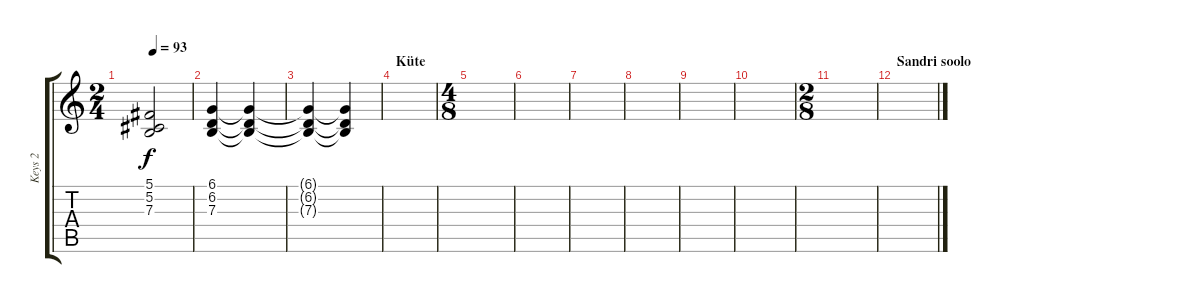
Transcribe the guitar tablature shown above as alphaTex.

\track ("Keys 2" "Keys 2") {instrument pad2warm}
\staff {score tabs}
\tuning (Db4 Ab3 E3 B2 Gb2 B1) {hide}
\ts (2 4)
\tempo 93
\clef g2
\ks c
(5.1{t} 5.2{t} 7.3{t}).2{dy f} |
(6.1 6.2 7.3).4 (6.1{t} 6.2{t} 7.3{t}).4 |
(6.1{t} 6.2{t} 7.3{t}).4 (6.1{t} 6.2{t} 7.3{t}).4 |
\section ("" "Küte")
|
\ts (4 8)
|
|
|
|
|
|
\ts (2 8)
|
\section ("" "Sandri soolo")
